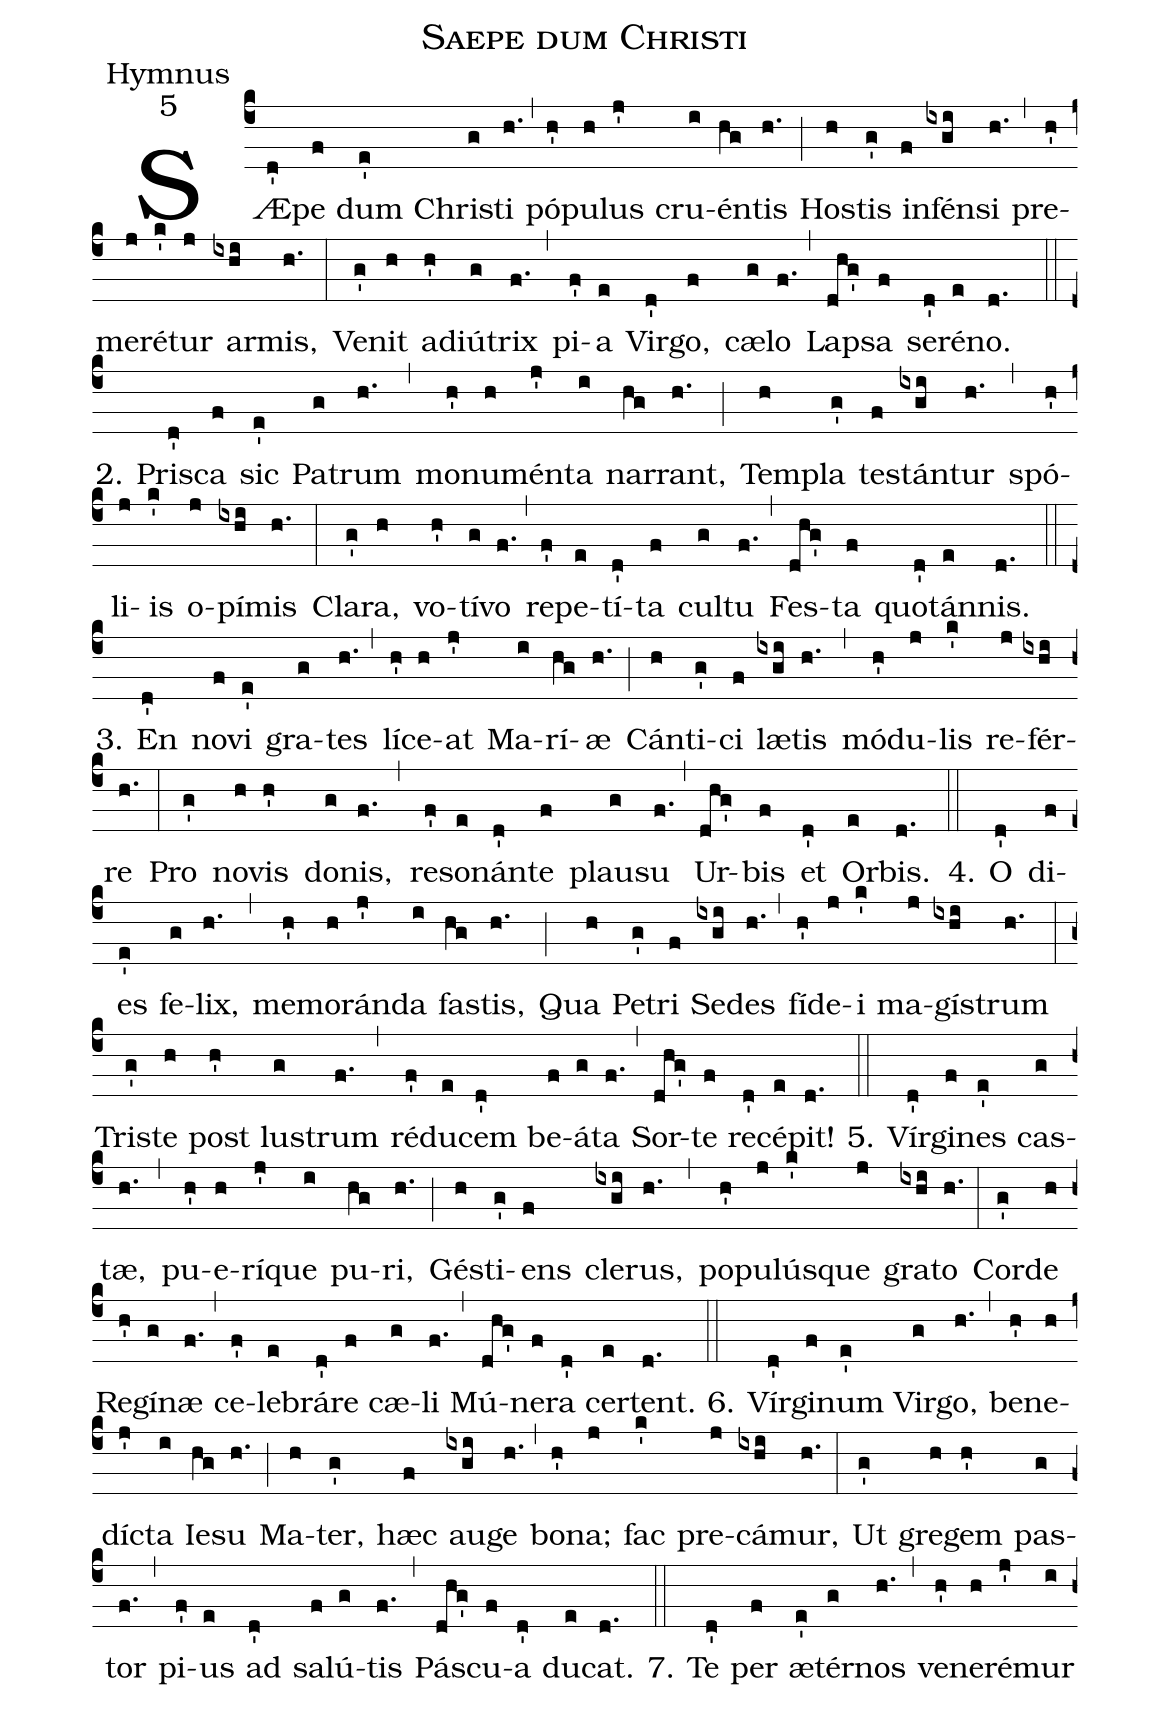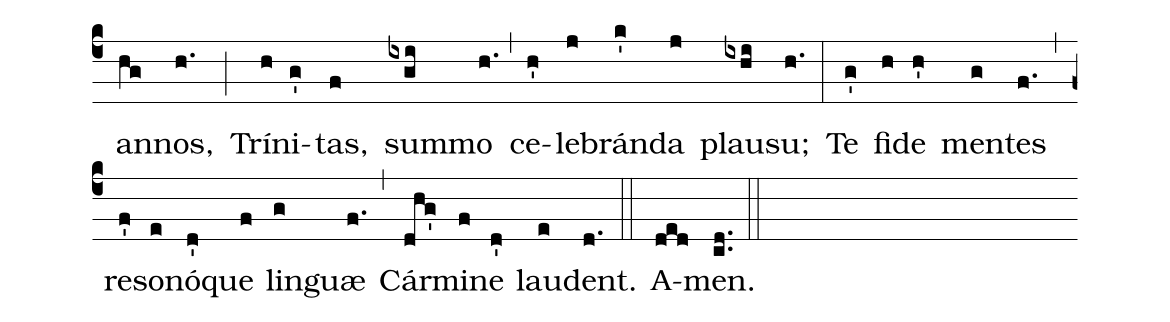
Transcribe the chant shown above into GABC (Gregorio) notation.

name:Saepe dum Christi;
office-part:Hymnus;
mode:5;
%%
(c4)SÆ(d')pe(f) dum(e') Chri(g)sti(h.) (,) pó(h')pu(h)lus(j') cru(i)én(hg)tis(h.) (;) Hos(h)tis(g') in(f)fén(ixgi)si(h.) (,) pre(h')me(j)ré(k')tur(j) ar(ixhi)mis,(h.) (:) Ve(g')nit(h) a(h')diút(g)rix(f.) (,) pi(f')a(e) Vir(d')go,(f) cæ(g)lo(f.) (,) La(dhg')psa(f) se(d')ré(e)no.(d.) (::) 2. Pris(d')ca(f) sic(e') Pa(g)trum(h.) (,) mo(h')nu(h)mén(j')ta(i) nar(hg)rant,(h.) (;) Tem(h)pla(g') tes(f)tán(ixgi)tur(h.) (,) spó(h')li(j)is(k') o(j)pí(ixhi)mis(h.) (:) Cla(g')ra,(h) vo(h')tí(g)vo(f.) (,) re(f')pe(e)tí(d')ta(f) cul(g)tu(f.) (,) Fes(dhg')ta(f) quo(d')tán(e)nis.(d.) (::) 3. En(d') no(f)vi(e') gra(g)tes(h.) (,) lí(h')ce(h)at(j') Ma(i)rí(hg)æ(h.) (;) Cán(h)ti(g')ci(f) læ(ixgi)tis(h.) (,) mó(h')du(j)lis(k') re(j)fér(ixhi)re(h.) (:) Pro(g') no(h)vis(h') do(g)nis,(f.) (,) re(f')so(e)nán(d')te(f) plau(g)su(f.) (,) Ur(dhg')bis(f) et(d') Or(e)bis.(d.) (::) 4. O(d') di(f)es(e') fe(g)lix,(h.) (,) me(h')mo(h)rán(j')da(i) fas(hg)tis,(h.) (;) Qua(h) Pet(g')ri(f) Se(ixgi)des(h.) (,) fí(h')de(j)i(k') ma(j)gís(ixhi)trum(h.) (:) Tris(g')te(h) post(h') lus(g)trum(f.) (,) ré(f')du(e)cem(d') be(f)á(g)ta(f.) (,) Sor(dhg')te(f) re(d')cé(e)pit!(d.) (::) 5. Vír(d')gi(f)nes(e') cas(g)tæ,(h.) (,) pu(h')e(h)rí(j')que(i) pu(hg)ri,(h.) (;) Gés(h)ti(g')ens(f) cle(ixgi)rus,(h.) (,) po(h')pu(j)lús(k')que(j) gra(ixhi)to(h.) (:) Cor(g')de(h) Re(h')gí(g)næ(f.) (,) ce(f')le(e)brá(d')re(f) cæ(g)li(f.) (,) Mú(dhg')ne(f)ra(d') cer(e)tent.(d.) (::) 6. Vír(d')gi(f)num(e') Vir(g)go,(h.) (,) be(h')ne(h)díc(j')ta(i) Ie(hg)su(h.) (;) Ma(h)ter,(g') hæc(f) au(ixgi)ge(h.) (,) bo(h')na;(j) fac(k') pre(j)cá(ixhi)mur,(h.) (:) Ut(g') gre(h)gem(h') pas(g)tor(f.) (,) pi(f')us(e) ad(d') sa(f)lú(g)tis(f.) (,) Pás(dhg')cu(f)a(d') du(e)cat.(d.) (::) 7. Te(d') per(f) æ(e')tér(g)nos(h.) (,) ve(h')ne(h)ré(j')mur(i) an(hg)nos,(h.) (;) Trí(h)ni(g')tas,(f) sum(ixgi)mo(h.) (,) ce(h')le(j)brán(k')da(j) plau(ixhi)su;(h.) (:) Te(g') fi(h)de(h') men(g)tes(f.) (,) re(f')so(e)nó(d')que(f) lin(g)guæ(f.) (,) Cár(dhg')mi(f)ne(d') lau(e)dent.(d.) (::) A(ded)men.(cd..) (::)
